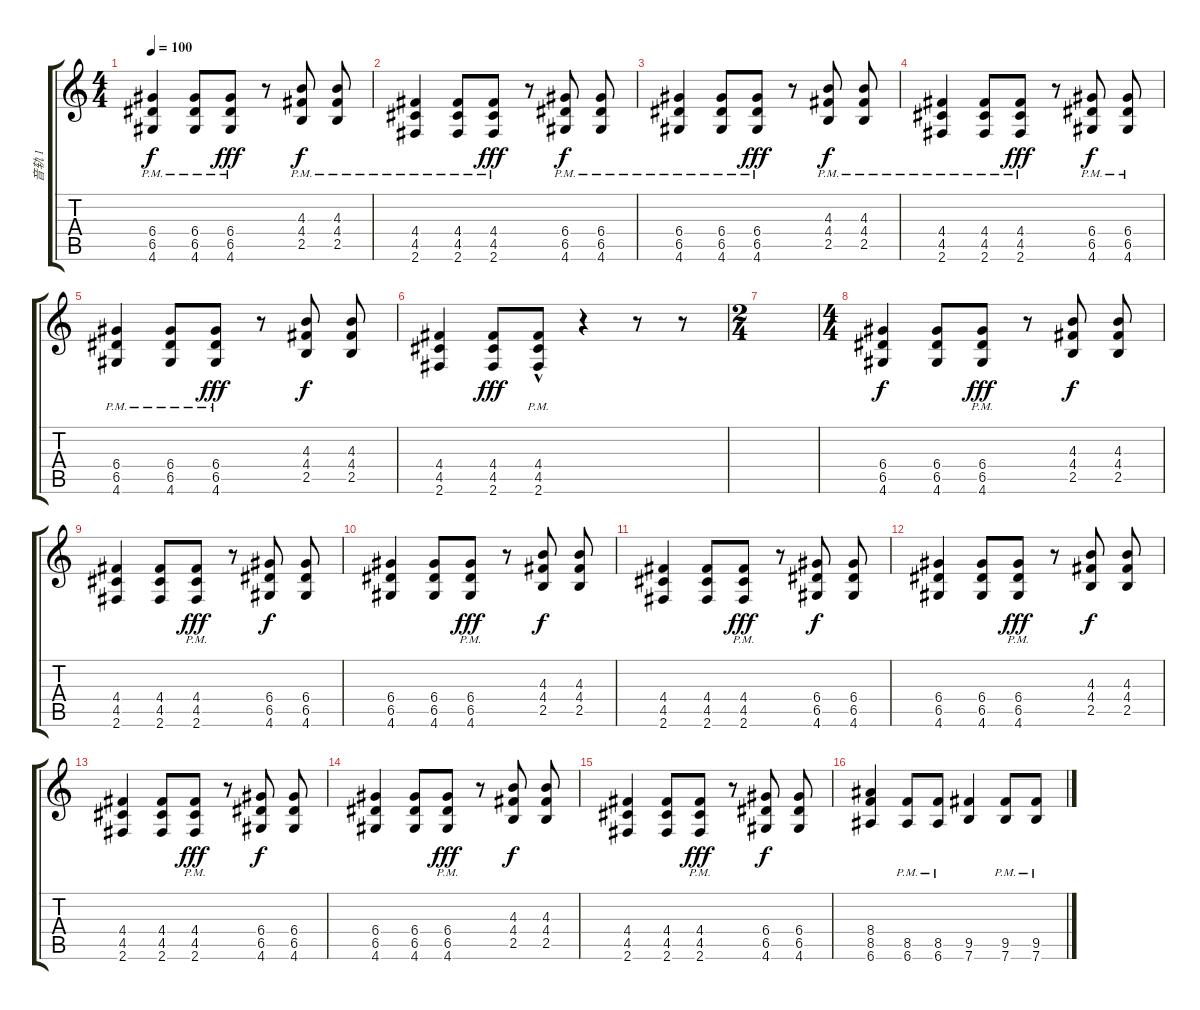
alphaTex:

\track ("音轨 1" "音轨 1") {instrument electricguitarjazz}
\staff {score tabs}
\tuning (E4 B3 G3 D3 A2 E2) {hide}
\ts (4 4)
\tempo 100
\clef g2
\ks c
(6.4{pm} 6.5{pm} 4.6{pm}).4{dy f} (6.4{pm} 6.5{pm} 4.6{pm}).8 (6.4{pm} 6.5{pm} 4.6{pm}).8{dy fff} r.8 (4.3{pm} 4.4{pm} 2.5{pm}).8{dy f} (4.3{pm} 4.4{pm} 2.5{pm}).8 |
(4.4{pm} 4.5{pm} 2.6{pm}).4 (4.4{pm} 4.5{pm} 2.6{pm}).8 (4.4{pm} 4.5{pm} 2.6{pm}).8{dy fff} r.8 (6.4{pm} 6.5{pm} 4.6{pm}).8{dy f} (6.4{pm} 6.5{pm} 4.6{pm}).8 |
(6.4{pm} 6.5{pm} 4.6{pm}).4{instrument acousticguitarsteel} (6.4{pm} 6.5{pm} 4.6{pm}).8 (6.4{pm} 6.5{pm} 4.6{pm}).8{dy fff} r.8 (4.3{pm} 4.4{pm} 2.5{pm}).8{dy f} (4.3{pm} 4.4{pm} 2.5{pm}).8 |
(4.4{pm} 4.5{pm} 2.6{pm}).4 (4.4{pm} 4.5{pm} 2.6{pm}).8 (4.4{pm} 4.5{pm} 2.6{pm}).8{dy fff} r.8 (6.4{pm} 6.5{pm} 4.6{pm}).8{dy f} (6.4{pm} 6.5{pm} 4.6{pm}).8 |
(6.4{pm} 6.5{pm} 4.6{pm}).4 (6.4{pm} 6.5{pm} 4.6{pm}).8 (6.4{pm} 6.5{pm} 4.6{pm}).8{dy fff} r.8 (4.3 4.4 2.5).8{dy f} (4.3 4.4 2.5).8 |
(4.4 4.5 2.6).4 (4.4 4.5 2.6).8{dy fff} (4.4{hac pm} 4.5{pm} 2.6{pm}).8 r.4 r.8 r.8 |
\ts (2 4)
|
\ts (4 4)
(6.4 6.5 4.6).4{dy f instrument acousticguitarsteel} (6.4 6.5 4.6).8 (6.4{pm} 6.5{pm} 4.6{pm}).8{dy fff} r.8 (4.3 4.4 2.5).8{dy f} (4.3 4.4 2.5).8 |
(4.4 4.5 2.6).4 (4.4 4.5 2.6).8 (4.4{pm} 4.5{pm} 2.6{pm}).8{dy fff} r.8 (6.4 6.5 4.6).8{dy f} (6.4 6.5 4.6).8 |
(6.4 6.5 4.6).4 (6.4 6.5 4.6).8 (6.4{pm} 6.5{pm} 4.6{pm}).8{dy fff} r.8 (4.3 4.4 2.5).8{dy f} (4.3 4.4 2.5).8 |
(4.4 4.5 2.6).4 (4.4 4.5 2.6).8 (4.4{pm} 4.5{pm} 2.6{pm}).8{dy fff} r.8 (6.4 6.5 4.6).8{dy f} (6.4 6.5 4.6).8 |
(6.4 6.5 4.6).4 (6.4 6.5 4.6).8 (6.4{pm} 6.5{pm} 4.6{pm}).8{dy fff} r.8 (4.3 4.4 2.5).8{dy f} (4.3 4.4 2.5).8 |
(4.4 4.5 2.6).4 (4.4 4.5 2.6).8 (4.4{pm} 4.5{pm} 2.6{pm}).8{dy fff} r.8 (6.4 6.5 4.6).8{dy f} (6.4 6.5 4.6).8 |
(6.4 6.5 4.6).4 (6.4 6.5 4.6).8{txt ""} (6.4{pm} 6.5{pm} 4.6{pm}).8{dy fff} r.8 (4.3 4.4 2.5).8{dy f} (4.3 4.4 2.5).8 |
(4.4 4.5 2.6).4 (4.4 4.5 2.6).8 (4.4{pm} 4.5{pm} 2.6{pm}).8{dy fff} r.8 (6.4 6.5 4.6).8{dy f} (6.4 6.5 4.6).8 |
(8.4 8.5 6.6).4{instrument acousticguitarsteel} (8.5{pm} 6.6{pm}).8 (8.5{pm} 6.6{pm}).8 (9.5 7.6).4 (9.5{pm} 7.6{pm}).8 (9.5{pm} 7.6{pm}).8
